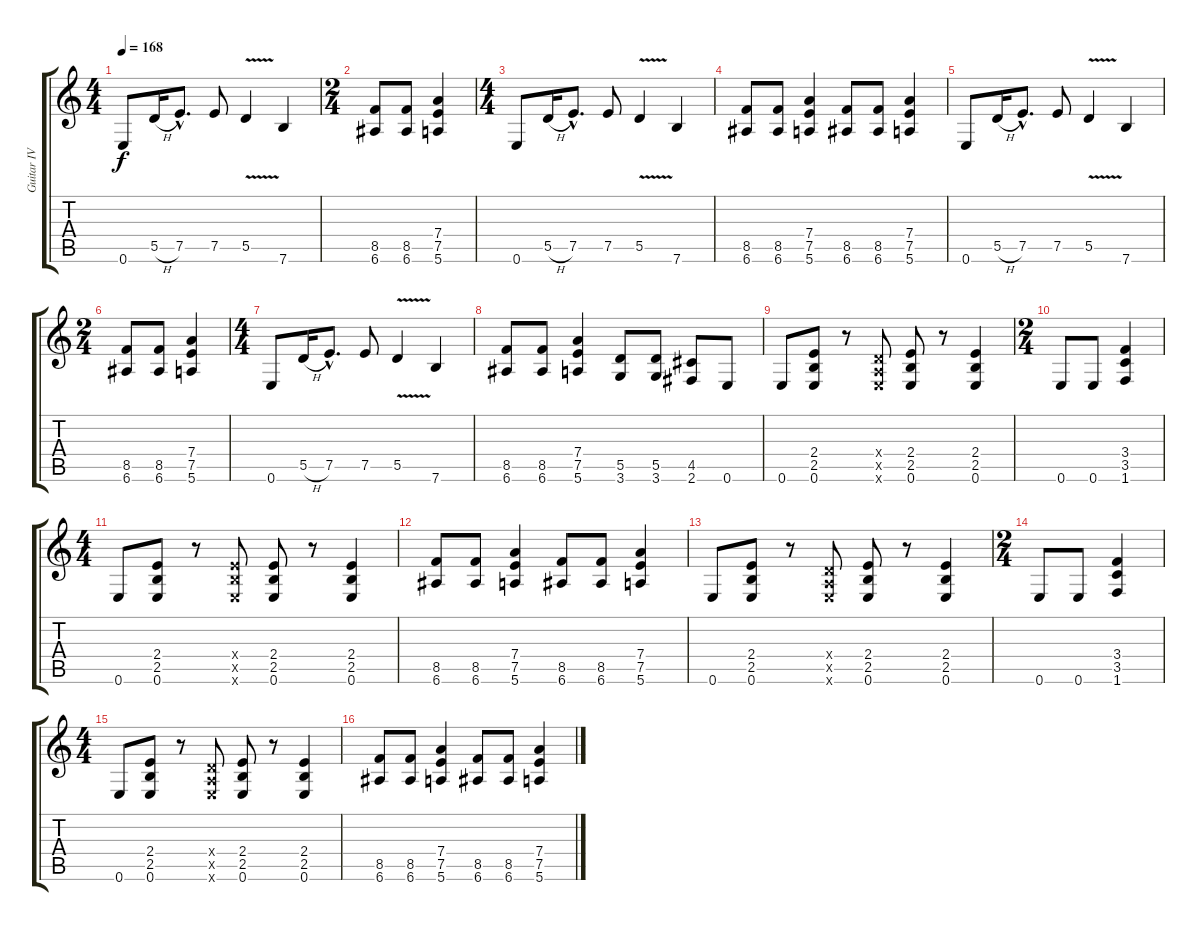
\track ("Guitar IV Over/Dist" "Guitar IV ") {instrument distortionguitar}
\staff {score tabs}
\tuning (E4 B3 G3 D3 A2 E2) {hide}
\ts (4 4)
\tempo 168
\clef g2
\ks c
0.6.8{dy f} 5.5{h}.16 7.5{hac}.8{d} 7.5.8 5.5{v}.4 7.6.4 |
\ts (2 4)
(8.5 6.6).8 (8.5 6.6).8 (7.4 7.5 5.6).4 |
\ts (4 4)
0.6.8 5.5{h}.16 7.5{hac}.8{d} 7.5.8 5.5{v}.4 7.6.4 |
(8.5 6.6).8 (8.5 6.6).8 (7.4 7.5 5.6).4 (8.5 6.6).8 (8.5 6.6).8 (7.4 7.5 5.6).4 |
0.6.8 5.5{h}.16 7.5{hac}.8{d} 7.5.8 5.5{v}.4 7.6.4 |
\ts (2 4)
(8.5 6.6).8 (8.5 6.6).8 (7.4 7.5 5.6).4 |
\ts (4 4)
0.6.8 5.5{h}.16 7.5{hac}.8{d} 7.5.8 5.5{v}.4 7.6.4 |
(8.5 6.6).8 (8.5 6.6).8 (7.4 7.5 5.6).4 (5.5 3.6).8 (5.5 3.6).8 (4.5 2.6).8 0.6.8 |
0.6.8 (2.4 2.5 0.6).8 r.8 (0.4{x} 0.5{x} 0.6{x}).8 (2.4 2.5 0.6).8 r.8 (2.4 2.5 0.6).4 |
\ts (2 4)
0.6.8 0.6.8 (3.4 3.5 1.6).4 |
\ts (4 4)
0.6.8 (2.4 2.5 0.6).8 r.8 (2.4{x} 2.5{x} 0.6{x}).8 (2.4 2.5 0.6).8 r.8 (2.4 2.5 0.6).4 |
(8.5 6.6).8 (8.5 6.6).8 (7.4 7.5 5.6).4 (8.5 6.6).8 (8.5 6.6).8 (7.4 7.5 5.6).4 |
0.6.8 (2.4 2.5 0.6).8 r.8 (0.4{x} 0.5{x} 0.6{x}).8 (2.4 2.5 0.6).8 r.8 (2.4 2.5 0.6).4 |
\ts (2 4)
0.6.8 0.6.8 (3.4 3.5 1.6).4 |
\ts (4 4)
0.6.8 (2.4 2.5 0.6).8 r.8 (0.4{x} 0.5{x} 0.6{x}).8 (2.4 2.5 0.6).8 r.8 (2.4 2.5 0.6).4 |
(8.5 6.6).8 (8.5 6.6).8 (7.4 7.5 5.6).4 (8.5 6.6).8 (8.5 6.6).8 (7.4 7.5 5.6).4
